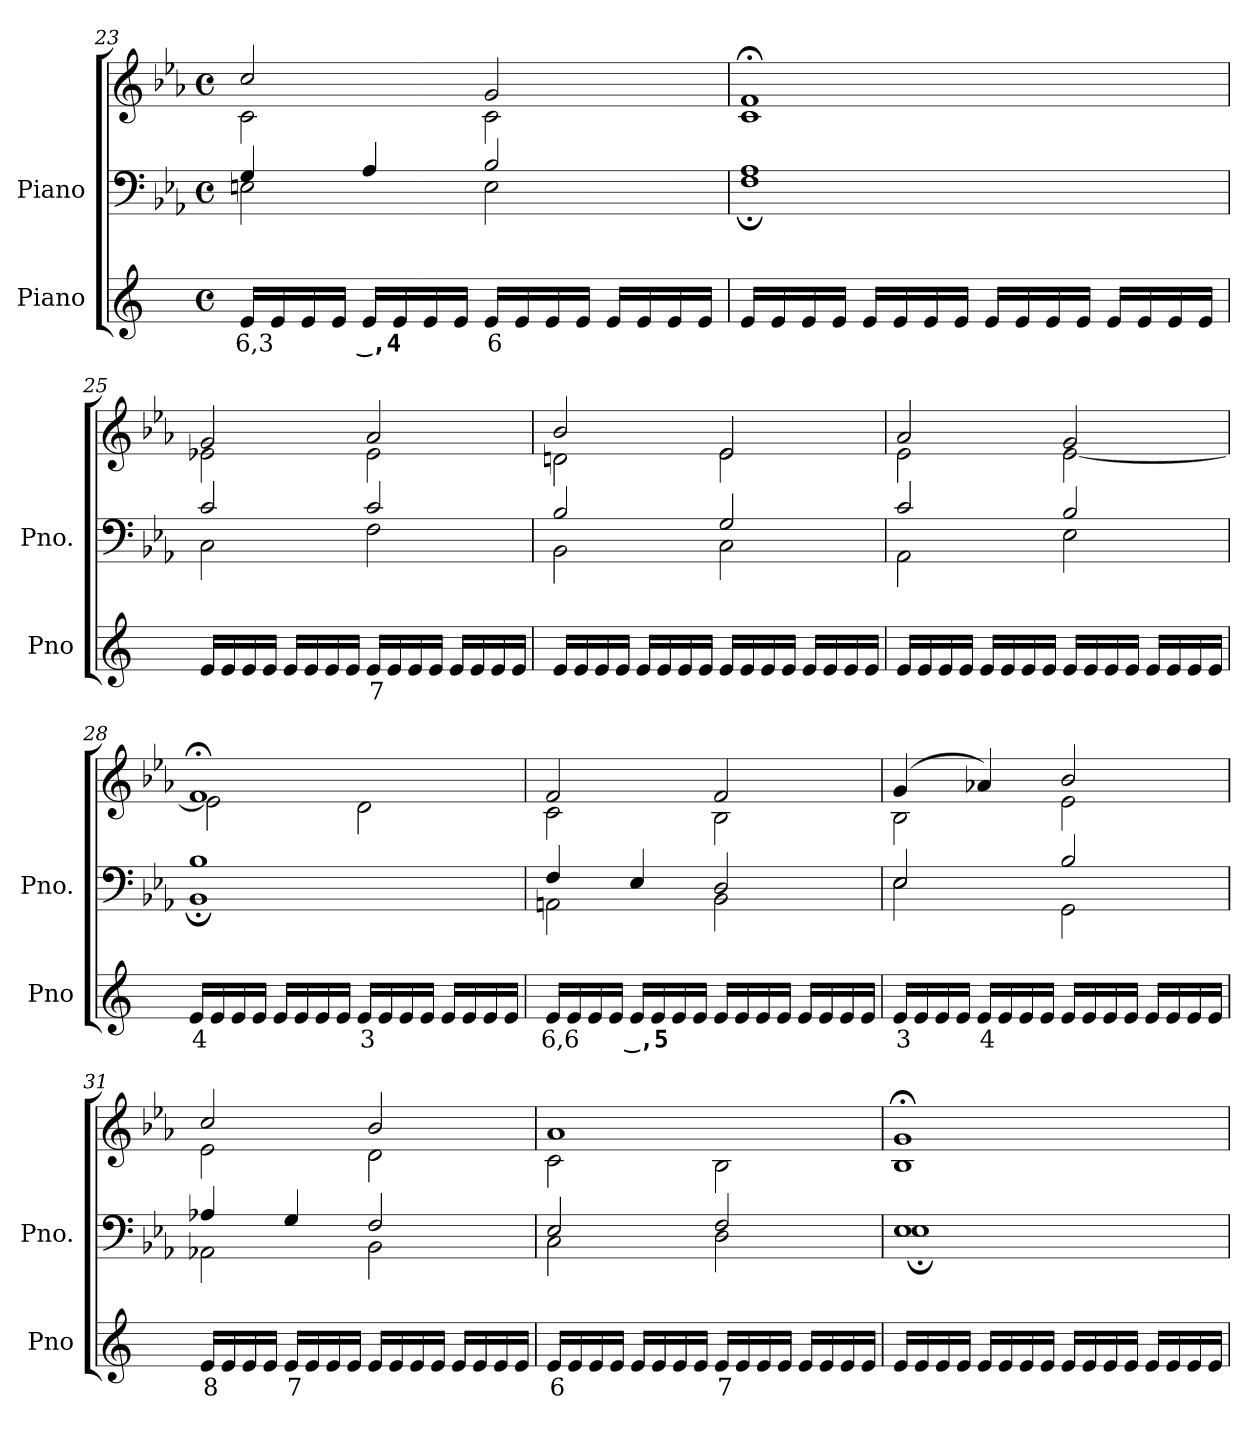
**kern	**text	**kern	**kern
*part2	*part2	*part1	*part1
*staff3	*staff3	*staff2	*staff1
*I"Piano	*	*I"Piano	*
*I'Pno	*	*I'Pno.	*
*clefG2	*	*clefF4	*clefG2
*k[]	*	*k[b-e-a-]	*k[b-e-a-]
*M4/4	*	*M4/4	*M4/4
*met(c)	*	*met(c)	*met(c)
=23	=23	=23	=23
!	!LO:LY:b	!	!
*	*	*^	*^
16e/LL	6,3	4G/	2En\	2cc/	2c\
16e/	.	.	.	.	.
16e/	.	.	.	.	.
16e/JJ	.	.	.	.	.
!	!LO:LY:b	!	!	!	!
16e/LL	_,4	4A-/	.	.	.
16e/	.	.	.	.	.
16e/	.	.	.	.	.
16e/JJ	.	.	.	.	.
!	!LO:LY:b	!	!	!	!
16e/LL	6	2B-/	2E\	2g/	2c\
16e/	.	.	.	.	.
16e/	.	.	.	.	.
16e/JJ	.	.	.	.	.
16e/LL	.	.	.	.	.
16e/	.	.	.	.	.
16e/	.	.	.	.	.
16e/JJ	.	.	.	.	.
=24	=24	=24	=24	=24	=24
16e/LL	.	1A-	1F;	1f;<	1c
16e/	.	.	.	.	.
16e/	.	.	.	.	.
16e/JJ	.	.	.	.	.
16e/LL	.	.	.	.	.
16e/	.	.	.	.	.
16e/	.	.	.	.	.
16e/JJ	.	.	.	.	.
16e/LL	.	.	.	.	.
16e/	.	.	.	.	.
16e/	.	.	.	.	.
16e/JJ	.	.	.	.	.
16e/LL	.	.	.	.	.
16e/	.	.	.	.	.
16e/	.	.	.	.	.
16e/JJ	.	.	.	.	.
=25	=25	=25	=25	=25	=25
16e/LL	.	2c/	2C\	2g/	2e-X\
16e/	.	.	.	.	.
16e/	.	.	.	.	.
16e/JJ	.	.	.	.	.
16e/LL	.	.	.	.	.
16e/	.	.	.	.	.
16e/	.	.	.	.	.
16e/JJ	.	.	.	.	.
!	!LO:LY:b	!	!	!	!
16e/LL	7	2c/	2F\	2a-/	2e-\
16e/	.	.	.	.	.
16e/	.	.	.	.	.
16e/JJ	.	.	.	.	.
16e/LL	.	.	.	.	.
16e/	.	.	.	.	.
16e/	.	.	.	.	.
16e/JJ	.	.	.	.	.
=26	=26	=26	=26	=26	=26
16e/LL	.	2B-/	2BB-\	2b-/	2dn\
16e/	.	.	.	.	.
16e/	.	.	.	.	.
16e/JJ	.	.	.	.	.
16e/LL	.	.	.	.	.
16e/	.	.	.	.	.
16e/	.	.	.	.	.
16e/JJ	.	.	.	.	.
16e/LL	.	2G/	2C\	2e-/	2e-\
16e/	.	.	.	.	.
16e/	.	.	.	.	.
16e/JJ	.	.	.	.	.
16e/LL	.	.	.	.	.
16e/	.	.	.	.	.
16e/	.	.	.	.	.
16e/JJ	.	.	.	.	.
=27	=27	=27	=27	=27	=27
16e/LL	.	2c/	2AA-\	2a-/	2e-\
16e/	.	.	.	.	.
16e/	.	.	.	.	.
16e/JJ	.	.	.	.	.
16e/LL	.	.	.	.	.
16e/	.	.	.	.	.
16e/	.	.	.	.	.
16e/JJ	.	.	.	.	.
16e/LL	.	2B-/	2E-\	2g/	[2e-\
16e/	.	.	.	.	.
16e/	.	.	.	.	.
16e/JJ	.	.	.	.	.
16e/LL	.	.	.	.	.
16e/	.	.	.	.	.
16e/	.	.	.	.	.
16e/JJ	.	.	.	.	.
=28	=28	=28	=28	=28	=28
!	!LO:LY:b	!	!	!	!
16e/LL	4	1B-	1BB-;	1f;<	2e-\]
16e/	.	.	.	.	.
16e/	.	.	.	.	.
16e/JJ	.	.	.	.	.
16e/LL	.	.	.	.	.
16e/	.	.	.	.	.
16e/	.	.	.	.	.
16e/JJ	.	.	.	.	.
!	!LO:LY:b	!	!	!	!
16e/LL	3	.	.	.	2d\
16e/	.	.	.	.	.
16e/	.	.	.	.	.
16e/JJ	.	.	.	.	.
16e/LL	.	.	.	.	.
16e/	.	.	.	.	.
16e/	.	.	.	.	.
16e/JJ	.	.	.	.	.
=29	=29	=29	=29	=29	=29
!	!LO:LY:b	!	!	!	!
16e/LL	6,6	4F/	2AAn\	2f/	2c\
16e/	.	.	.	.	.
16e/	.	.	.	.	.
16e/JJ	.	.	.	.	.
!	!LO:LY:b	!	!	!	!
16e/LL	_,5	4E-/	.	.	.
16e/	.	.	.	.	.
16e/	.	.	.	.	.
16e/JJ	.	.	.	.	.
16e/LL	.	2D/	2BB-\	2f/	2B-\
16e/	.	.	.	.	.
16e/	.	.	.	.	.
16e/JJ	.	.	.	.	.
16e/LL	.	.	.	.	.
16e/	.	.	.	.	.
16e/	.	.	.	.	.
16e/JJ	.	.	.	.	.
=30	=30	=30	=30	=30	=30
!	!LO:LY:b	!	!	!	!
16e/LL	3	2E-/	2E-\	(>4g/	2B-\
16e/	.	.	.	.	.
16e/	.	.	.	.	.
16e/JJ	.	.	.	.	.
!	!LO:LY:b	!	!	!	!
16e/LL	4	.	.	4a-X/)	.
16e/	.	.	.	.	.
16e/	.	.	.	.	.
16e/JJ	.	.	.	.	.
16e/LL	.	2B-/	2GG\	2b-/	2e-\
16e/	.	.	.	.	.
16e/	.	.	.	.	.
16e/JJ	.	.	.	.	.
16e/LL	.	.	.	.	.
16e/	.	.	.	.	.
16e/	.	.	.	.	.
16e/JJ	.	.	.	.	.
=31	=31	=31	=31	=31	=31
!	!LO:LY:b	!	!	!	!
16e/LL	8	4A-X/	2AA-X\	2cc/	2e-\
16e/	.	.	.	.	.
16e/	.	.	.	.	.
16e/JJ	.	.	.	.	.
!	!LO:LY:b	!	!	!	!
16e/LL	7	4G/	.	.	.
16e/	.	.	.	.	.
16e/	.	.	.	.	.
16e/JJ	.	.	.	.	.
16e/LL	.	2F/	2BB-\	2b-/	2d\
16e/	.	.	.	.	.
16e/	.	.	.	.	.
16e/JJ	.	.	.	.	.
16e/LL	.	.	.	.	.
16e/	.	.	.	.	.
16e/	.	.	.	.	.
16e/JJ	.	.	.	.	.
=32	=32	=32	=32	=32	=32
!	!LO:LY:b	!	!	!	!
16e/LL	6	2E-/	2C\	1a-	2c\
16e/	.	.	.	.	.
16e/	.	.	.	.	.
16e/JJ	.	.	.	.	.
16e/LL	.	.	.	.	.
16e/	.	.	.	.	.
16e/	.	.	.	.	.
16e/JJ	.	.	.	.	.
!	!LO:LY:b	!	!	!	!
16e/LL	7	2F/	2D\	.	2B-\
16e/	.	.	.	.	.
16e/	.	.	.	.	.
16e/JJ	.	.	.	.	.
16e/LL	.	.	.	.	.
16e/	.	.	.	.	.
16e/	.	.	.	.	.
16e/JJ	.	.	.	.	.
=33	=33	=33	=33	=33	=33
16e/LL	.	1E-	1E-;	1g;<	1B-
16e/	.	.	.	.	.
16e/	.	.	.	.	.
16e/JJ	.	.	.	.	.
16e/LL	.	.	.	.	.
16e/	.	.	.	.	.
16e/	.	.	.	.	.
16e/JJ	.	.	.	.	.
16e/LL	.	.	.	.	.
16e/	.	.	.	.	.
16e/	.	.	.	.	.
16e/JJ	.	.	.	.	.
16e/LL	.	.	.	.	.
16e/	.	.	.	.	.
16e/	.	.	.	.	.
16e/JJ	.	.	.	.	.
*	*	*v	*v	*	*
*	*	*	*v	*v
=	=	=	=
*-	*-	*-	*-
